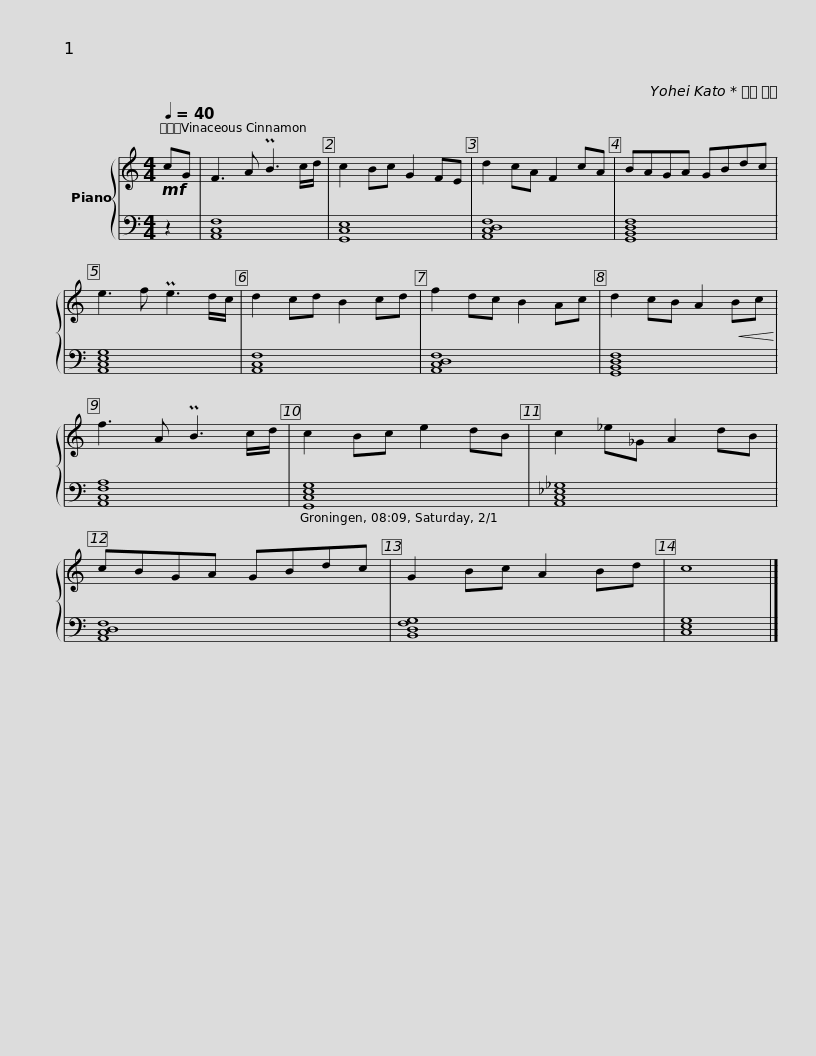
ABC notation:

X:1
%%score { 1 | 2 }
L:1/8
Q:1/4=40
M:4/4
I:linebreak $
K:C
V:1 treble
V:2 bass
V:1
!mf! cG | F3 A PB3 c/d/ | c2 Bc G2 FE | d2 cA F2 cA | BAGA GBdc |$ %5
 e3 f Pe3 d/c/ | d2 cd B2 cd | f2 dc B2 Ac | d2 cB A2!<(! Bc!<)! | f3 A PB3 c/d/ |$ %10
 c2 Bc e2 dB | c2 _e_G A2 dB | cBGA GBdc | G2 Bc A2 Bd | c8 |] %15
V:2
 z2 | [A,,C,F,]8 | [G,,C,E,]8 | [A,,C,D,F,]8 | [G,,B,,D,F,]8 |$ %5
 [A,,C,E,G,]8 | [A,,C,F,]8 | [A,,C,D,F,]8 | [G,,B,,D,F,]8 | [A,,C,F,A,]8 |$ %10
 [G,,C,E,G,]8 | [A,,C,_E,_G,]8 | [A,,C,D,F,]8 | [B,,D,F,G,]8 | [C,E,G,]8 |] %15
